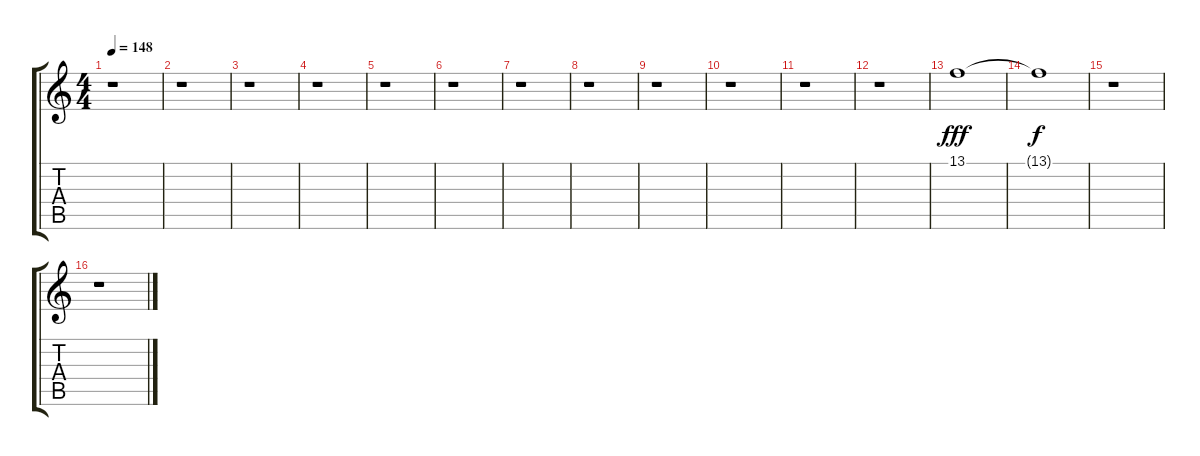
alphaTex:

\track "" {instrument tubularbells}
\staff {score tabs}
\tuning (E4 B3 G3 D3 A2 E2) {hide}
\ts (4 4)
\tempo 148
\clef g2
\ks c
r.1{dy fff} |
r.1 |
r.1 |
r.1 |
r.1 |
r.1 |
r.1 |
r.1 |
r.1 |
r.1 |
r.1 |
r.1 |
13.1.1 |
13.1{t}.1{dy f} |
r.1 |
r.1
